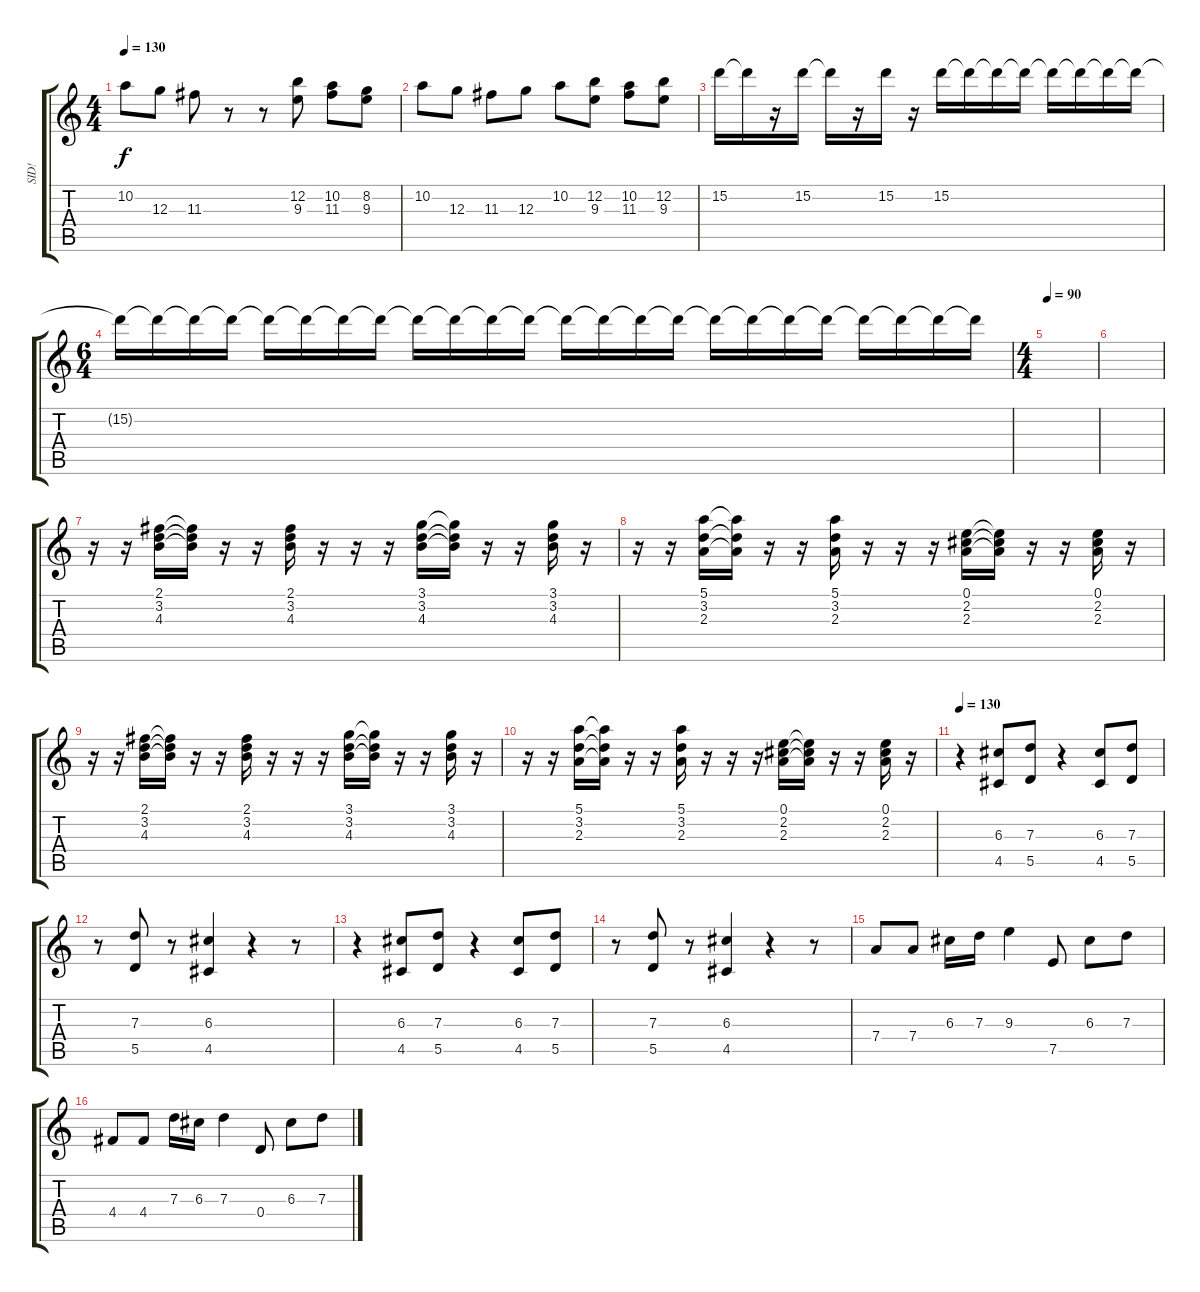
\track ("SID!" "SID!") {instrument distortionguitar}
\staff {score tabs}
\tuning (E4 B3 G3 D3 A2 E2) {hide}
\ts (4 4)
\tempo 130
\clef g2
\ks c
10.2.8{dy f} 12.3.8 11.3.8 r.8 r.8 (12.2 9.3).8 (10.2 11.3).8 (8.2 9.3).8 |
10.2.8 12.3.8 11.3.8 12.3.8 10.2.8 (12.2 9.3).8 (10.2 11.3).8 (12.2 9.3).8 |
15.2.16 15.2{t}.16 r.16 15.2.16 15.2{t}.16 r.16 15.2.16 r.16 15.2.16 15.2{t}.16 15.2{t}.16 15.2{t}.16 15.2{t}.16 15.2{t}.16 15.2{t}.16 15.2{t}.16 |
\ts (6 4)
15.2{t}.16{volume 0} 15.2{t}.16 15.2{t}.16 15.2{t}.16 15.2{t}.16 15.2{t}.16 15.2{t}.16 15.2{t}.16 15.2{t}.16 15.2{t}.16 15.2{t}.16 15.2{t}.16 15.2{t}.16 15.2{t}.16 15.2{t}.16 15.2{t}.16 15.2{t}.16 15.2{t}.16 15.2{t}.16 15.2{t}.16 15.2{t}.16 15.2{t}.16 15.2{t}.16 15.2{t}.16 |
\ts (4 4)
\tempo 90
|
|
r.16{volume 13 instrument electricguitarclean} r.16 (2.1 3.2 4.3).16 (2.1{t} 3.2{t} 4.3{t}).16 r.16 r.16 (2.1 3.2 4.3).16 r.16 r.16 r.16 (3.1 3.2 4.3).16 (3.1{t} 3.2{t} 4.3{t}).16 r.16 r.16 (3.1 3.2 4.3).16 r.16 |
r.16{volume 13 instrument electricguitarclean} r.16 (5.1 3.2 2.3).16 (5.1{t} 3.2{t} 2.3{t}).16 r.16 r.16 (5.1 3.2 2.3).16 r.16 r.16 r.16 (0.1 2.2 2.3).16 (0.1{t} 2.2{t} 2.3{t}).16 r.16 r.16 (0.1 2.2 2.3).16 r.16 |
r.16{volume 13 instrument electricguitarclean} r.16 (2.1 3.2 4.3).16 (2.1{t} 3.2{t} 4.3{t}).16 r.16 r.16 (2.1 3.2 4.3).16 r.16 r.16 r.16 (3.1 3.2 4.3).16 (3.1{t} 3.2{t} 4.3{t}).16 r.16 r.16 (3.1 3.2 4.3).16 r.16 |
r.16{volume 13 instrument electricguitarclean} r.16 (5.1 3.2 2.3).16 (5.1{t} 3.2{t} 2.3{t}).16 r.16 r.16 (5.1 3.2 2.3).16 r.16 r.16 r.16 (0.1 2.2 2.3).16 (0.1{t} 2.2{t} 2.3{t}).16 r.16 r.16 (0.1 2.2 2.3).16 r.16 |
\tempo 130
r.4{volume 12 instrument distortionguitar} (6.3 4.5).8 (7.3 5.5).8 r.4 (6.3 4.5).8 (7.3 5.5).8 |
r.8 (7.3 5.5).8 r.8 (6.3 4.5).4 r.4 r.8 |
r.4 (6.3 4.5).8 (7.3 5.5).8 r.4 (6.3 4.5).8 (7.3 5.5).8 |
r.8 (7.3 5.5).8 r.8 (6.3 4.5).4 r.4 r.8 |
7.4.8 7.4.8 6.3.16 7.3.16 9.3.4 7.5.8 6.3.8 7.3.8 |
4.4.8 4.4.8 7.3.16 6.3.16 7.3.4 0.4.8 6.3.8 7.3.8
